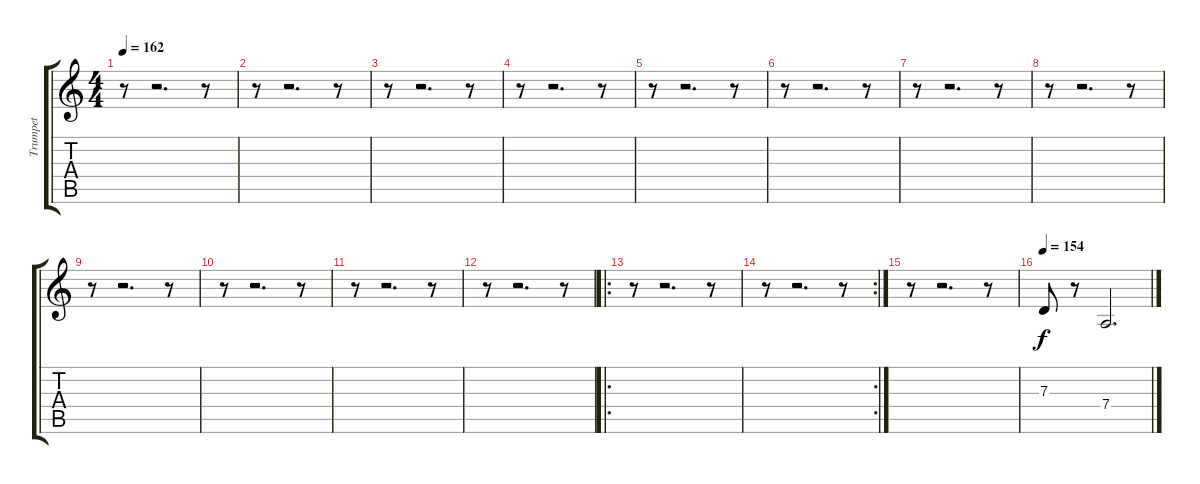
\track ("Trumpet" "Trumpet") {instrument trumpet}
\staff {score tabs}
\tuning (E4 B3 G3 D3 A2 E2) {hide}
\ts (4 4)
\tempo 162
\clef g2
\ks c
r.8{dy f} r.2{d} r.8 |
r.8 r.2{d} r.8 |
r.8 r.2{d} r.8 |
r.8 r.2{d} r.8 |
r.8 r.2{d} r.8 |
r.8 r.2{d} r.8 |
r.8 r.2{d} r.8 |
r.8 r.2{d} r.8 |
r.8 r.2{d} r.8 |
r.8 r.2{d} r.8 |
r.8 r.2{d} r.8 |
r.8 r.2{d} r.8 |
\ro
r.8 r.2{d} r.8 |
\rc 2
r.8 r.2{d} r.8 |
r.8 r.2{d} r.8 |
\tempo 154
7.3.8 r.8 7.4.2{d}
